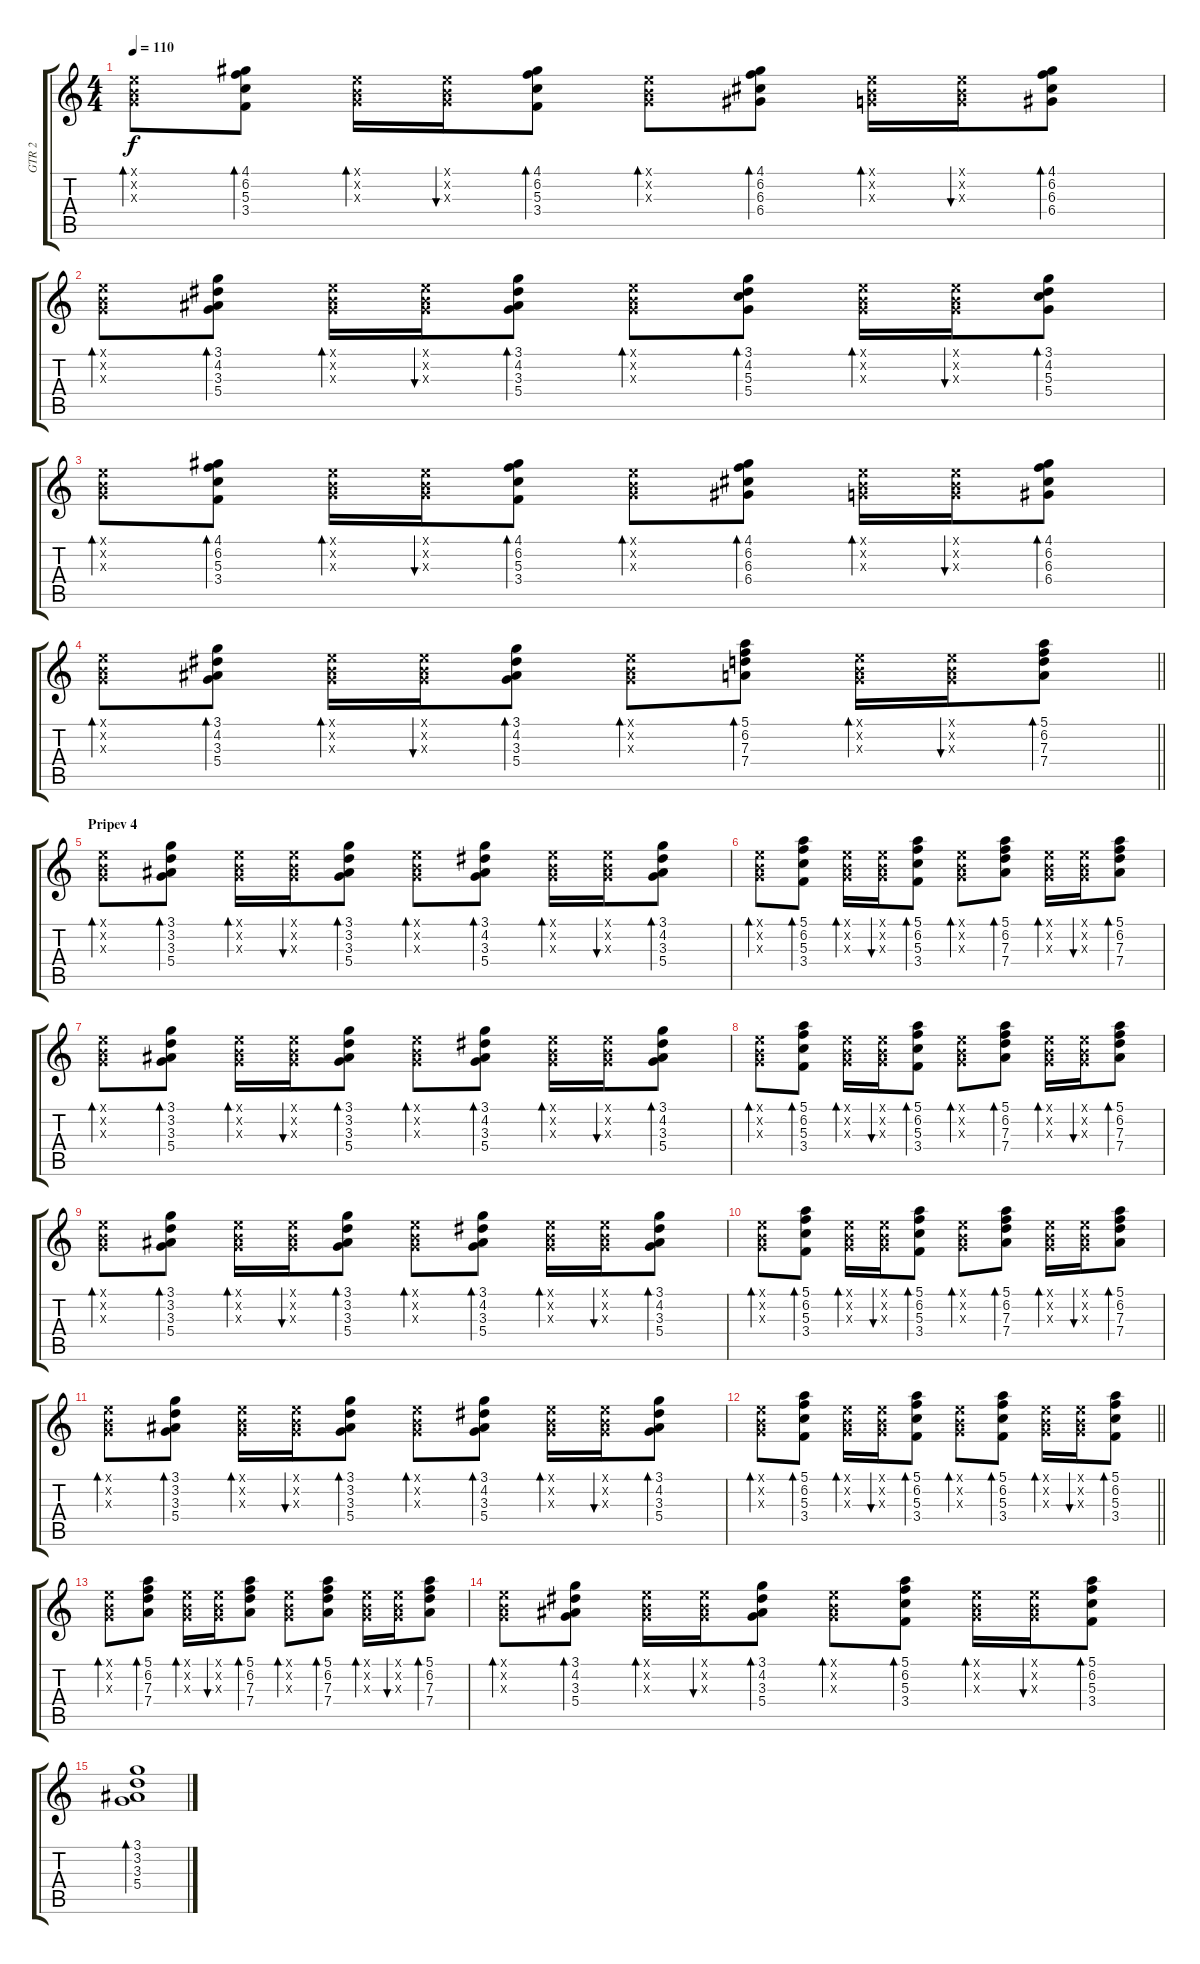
\track ("GTR 2" "GTR 2") {instrument acousticguitarsteel}
\staff {score tabs}
\tuning (E4 B3 G3 D3 A2 E2) {hide}
\ts (4 4)
\tempo 110
\clef g2
\ks c
(0.1{x} 0.2{x} 0.3{x}).8{bd 60 dy f} (4.1 6.2 5.3 3.4).8{bd 60} (0.1{x} 0.2{x} 0.3{x}).16{bd 60} (0.1{x} 0.2{x} 0.3{x}).16{bu 60} (4.1 6.2 5.3 3.4).8{bd 60} (0.1{x} 0.2{x} 0.3{x}).8{bd 60} (4.1 6.2 6.3 6.4).8{bd 60} (0.1{x} 0.2{x} 0.3{x}).16{bd 60} (0.1{x} 0.2{x} 0.3{x}).16{bu 60} (4.1 6.2 6.3 6.4).8{bd 60} |
(0.1{x} 0.2{x} 0.3{x}).8{bd 60} (3.1 4.2 3.3 5.4).8{bd 60} (0.1{x} 0.2{x} 0.3{x}).16{bd 60} (0.1{x} 0.2{x} 0.3{x}).16{bu 60} (3.1 4.2 3.3 5.4).8{bd 60} (0.1{x} 0.2{x} 0.3{x}).8{bd 60} (3.1 4.2 5.3 5.4).8{bd 60} (0.1{x} 0.2{x} 0.3{x}).16{bd 60} (0.1{x} 0.2{x} 0.3{x}).16{bu 60} (3.1 4.2 5.3 5.4).8{bd 60} |
(0.1{x} 0.2{x} 0.3{x}).8{bd 60} (4.1 6.2 5.3 3.4).8{bd 60} (0.1{x} 0.2{x} 0.3{x}).16{bd 60} (0.1{x} 0.2{x} 0.3{x}).16{bu 60} (4.1 6.2 5.3 3.4).8{bd 60} (0.1{x} 0.2{x} 0.3{x}).8{bd 60} (4.1 6.2 6.3 6.4).8{bd 60} (0.1{x} 0.2{x} 0.3{x}).16{bd 60} (0.1{x} 0.2{x} 0.3{x}).16{bu 60} (4.1 6.2 6.3 6.4).8{bd 60} |
\barLineRight lightlight
(0.1{x} 0.2{x} 0.3{x}).8{bd 60} (3.1 4.2 3.3 5.4).8{bd 60} (0.1{x} 0.2{x} 0.3{x}).16{bd 60} (0.1{x} 0.2{x} 0.3{x}).16{bu 60} (3.1 4.2 3.3 5.4).8{bd 60} (0.1{x} 0.2{x} 0.3{x}).8{bd 60} (5.1 6.2 7.3 7.4).8{bd 60} (0.1{x} 0.2{x} 0.3{x}).16{bd 60} (0.1{x} 0.2{x} 0.3{x}).16{bu 60} (5.1 6.2 7.3 7.4).8{bd 60} |
\section ("" "Pripev 4")
(0.1{x} 0.2{x} 0.3{x}).8{bd 60} (3.1 3.2 3.3 5.4).8{bd 60} (0.1{x} 0.2{x} 0.3{x}).16{bd 60} (0.1{x} 0.2{x} 0.3{x}).16{bu 60} (3.1 3.2 3.3 5.4).8{bd 60} (0.1{x} 0.2{x} 0.3{x}).8{bd 60} (3.1 4.2 3.3 5.4).8{bd 60} (0.1{x} 0.2{x} 0.3{x}).16{bd 60} (0.1{x} 0.2{x} 0.3{x}).16{bu 60} (3.1 4.2 3.3 5.4).8{bd 60} |
(0.1{x} 0.2{x} 0.3{x}).8{bd 60} (5.1 6.2 5.3 3.4).8{bd 60} (0.1{x} 0.2{x} 0.3{x}).16{bd 60} (0.1{x} 0.2{x} 0.3{x}).16{bu 60} (5.1 6.2 5.3 3.4).8{bd 60} (0.1{x} 0.2{x} 0.3{x}).8{bd 60} (5.1 6.2 7.3 7.4).8{bd 60} (0.1{x} 0.2{x} 0.3{x}).16{bd 60} (0.1{x} 0.2{x} 0.3{x}).16{bu 60} (5.1 6.2 7.3 7.4).8{bd 60} |
(0.1{x} 0.2{x} 0.3{x}).8{bd 60} (3.1 3.2 3.3 5.4).8{bd 60} (0.1{x} 0.2{x} 0.3{x}).16{bd 60} (0.1{x} 0.2{x} 0.3{x}).16{bu 60} (3.1 3.2 3.3 5.4).8{bd 60} (0.1{x} 0.2{x} 0.3{x}).8{bd 60} (3.1 4.2 3.3 5.4).8{bd 60} (0.1{x} 0.2{x} 0.3{x}).16{bd 60} (0.1{x} 0.2{x} 0.3{x}).16{bu 60} (3.1 4.2 3.3 5.4).8{bd 60} |
(0.1{x} 0.2{x} 0.3{x}).8{bd 60} (5.1 6.2 5.3 3.4).8{bd 60} (0.1{x} 0.2{x} 0.3{x}).16{bd 60} (0.1{x} 0.2{x} 0.3{x}).16{bu 60} (5.1 6.2 5.3 3.4).8{bd 60} (0.1{x} 0.2{x} 0.3{x}).8{bd 60} (5.1 6.2 7.3 7.4).8{bd 60} (0.1{x} 0.2{x} 0.3{x}).16{bd 60} (0.1{x} 0.2{x} 0.3{x}).16{bu 60} (5.1 6.2 7.3 7.4).8{bd 60} |
(0.1{x} 0.2{x} 0.3{x}).8{bd 60} (3.1 3.2 3.3 5.4).8{bd 60} (0.1{x} 0.2{x} 0.3{x}).16{bd 60} (0.1{x} 0.2{x} 0.3{x}).16{bu 60} (3.1 3.2 3.3 5.4).8{bd 60} (0.1{x} 0.2{x} 0.3{x}).8{bd 60} (3.1 4.2 3.3 5.4).8{bd 60} (0.1{x} 0.2{x} 0.3{x}).16{bd 60} (0.1{x} 0.2{x} 0.3{x}).16{bu 60} (3.1 4.2 3.3 5.4).8{bd 60} |
(0.1{x} 0.2{x} 0.3{x}).8{bd 60} (5.1 6.2 5.3 3.4).8{bd 60} (0.1{x} 0.2{x} 0.3{x}).16{bd 60} (0.1{x} 0.2{x} 0.3{x}).16{bu 60} (5.1 6.2 5.3 3.4).8{bd 60} (0.1{x} 0.2{x} 0.3{x}).8{bd 60} (5.1 6.2 7.3 7.4).8{bd 60} (0.1{x} 0.2{x} 0.3{x}).16{bd 60} (0.1{x} 0.2{x} 0.3{x}).16{bu 60} (5.1 6.2 7.3 7.4).8{bd 60} |
(0.1{x} 0.2{x} 0.3{x}).8{bd 60} (3.1 3.2 3.3 5.4).8{bd 60} (0.1{x} 0.2{x} 0.3{x}).16{bd 60} (0.1{x} 0.2{x} 0.3{x}).16{bu 60} (3.1 3.2 3.3 5.4).8{bd 60} (0.1{x} 0.2{x} 0.3{x}).8{bd 60} (3.1 4.2 3.3 5.4).8{bd 60} (0.1{x} 0.2{x} 0.3{x}).16{bd 60} (0.1{x} 0.2{x} 0.3{x}).16{bu 60} (3.1 4.2 3.3 5.4).8{bd 60} |
\barLineRight lightlight
(0.1{x} 0.2{x} 0.3{x}).8{bd 60} (5.1 6.2 5.3 3.4).8{bd 60} (0.1{x} 0.2{x} 0.3{x}).16{bd 60} (0.1{x} 0.2{x} 0.3{x}).16{bu 60} (5.1 6.2 5.3 3.4).8{bd 60} (0.1{x} 0.2{x} 0.3{x}).8{bd 60} (5.1 6.2 5.3 3.4).8{bd 60} (0.1{x} 0.2{x} 0.3{x}).16{bd 60} (0.1{x} 0.2{x} 0.3{x}).16{bu 60} (5.1 6.2 5.3 3.4).8{bd 60} |
(0.1{x} 0.2{x} 0.3{x}).8{bd 60} (5.1 6.2 7.3 7.4).8{bd 60} (0.1{x} 0.2{x} 0.3{x}).16{bd 60} (0.1{x} 0.2{x} 0.3{x}).16{bu 60} (5.1 6.2 7.3 7.4).8{bd 60} (0.1{x} 0.2{x} 0.3{x}).8{bd 60} (5.1 6.2 7.3 7.4).8{bd 60} (0.1{x} 0.2{x} 0.3{x}).16{bd 60} (0.1{x} 0.2{x} 0.3{x}).16{bu 60} (5.1 6.2 7.3 7.4).8{bd 60} |
(0.1{x} 0.2{x} 0.3{x}).8{bd 60} (3.1 4.2 3.3 5.4).8{bd 60} (0.1{x} 0.2{x} 0.3{x}).16{bd 60} (0.1{x} 0.2{x} 0.3{x}).16{bu 60} (3.1 4.2 3.3 5.4).8{bd 60} (0.1{x} 0.2{x} 0.3{x}).8{bd 60} (5.1 6.2 5.3 3.4).8{bd 60} (0.1{x} 0.2{x} 0.3{x}).16{bd 60} (0.1{x} 0.2{x} 0.3{x}).16{bu 60} (5.1 6.2 5.3 3.4).8{bd 60} |
(3.1 3.2 3.3 5.4).1{bd 60}
